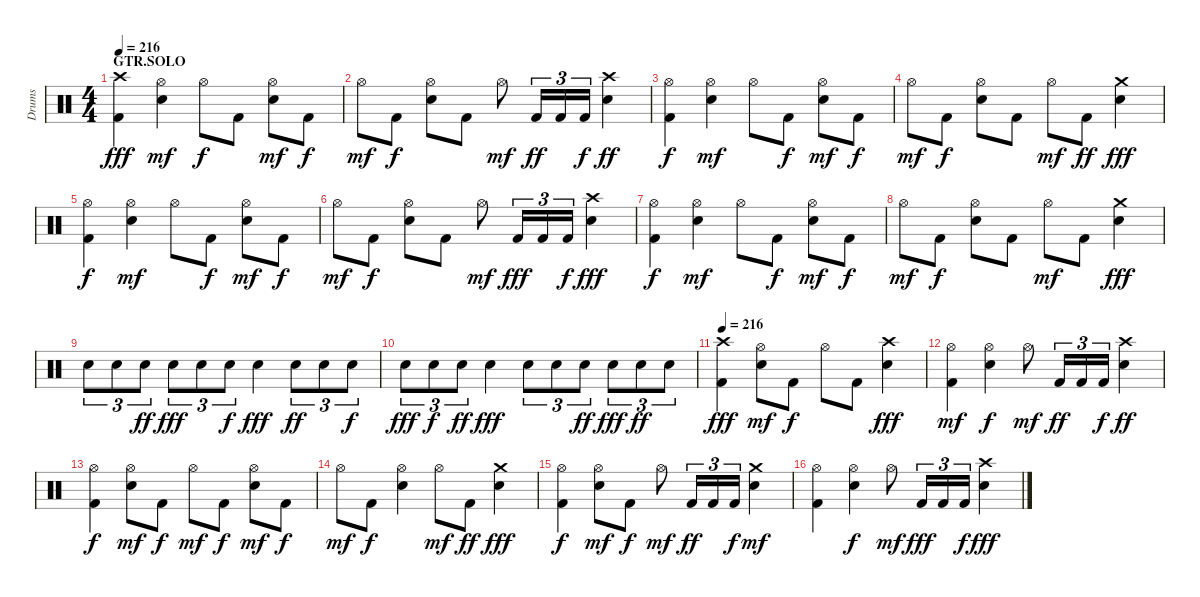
\track ("Drums" "Drums") {instrument percussion}
\staff {score}
\articulation defaults
\ts (4 4)
\section ("" "GTR.SOLO")
\tempo 216
\clef neutral
\ks c
("Crash high (hit)" "Kick (hit) 2").4{dy fff} ("Hi-Hat (open)" "Electric Snare (hit)").4{dy mf} "Hi-Hat (open)".8{dy f} "Kick (hit) 2".8 ("Hi-Hat (open)" "Electric Snare (hit)").8{dy mf} "Kick (hit) 2".8{dy f} |
"Hi-Hat (open)".8{dy mf} "Kick (hit) 2".8{dy f} ("Hi-Hat (open)" "Electric Snare (hit)").8 "Kick (hit) 2".8 "Hi-Hat (open)".8{dy mf} "Kick (hit) 2".16{tu (3 2) dy ff} "Kick (hit) 2".16{tu (3 2)} "Kick (hit) 2".16{tu (3 2) dy f} ("Crash high (hit)" "Electric Snare (hit)").4{dy ff} |
("Hi-Hat (open)" "Kick (hit) 2").4{dy f} ("Hi-Hat (open)" "Electric Snare (hit)").4{dy mf} "Hi-Hat (open)".8 "Kick (hit) 2".8{dy f} ("Hi-Hat (open)" "Electric Snare (hit)").8{dy mf} "Kick (hit) 2".8{dy f} |
"Hi-Hat (open)".8{dy mf} "Kick (hit) 2".8{dy f} ("Hi-Hat (open)" "Electric Snare (hit)").8 "Kick (hit) 2".8 "Hi-Hat (open)".8{dy mf} "Kick (hit) 2".8{dy ff} ("Crash medium (hit)" "Electric Snare (hit)").4{dy fff} |
("Hi-Hat (open)" "Kick (hit) 2").4{dy f} ("Hi-Hat (open)" "Electric Snare (hit)").4{dy mf} "Hi-Hat (open)".8 "Kick (hit) 2".8{dy f} ("Hi-Hat (open)" "Electric Snare (hit)").8{dy mf} "Kick (hit) 2".8{dy f} |
"Hi-Hat (open)".8{dy mf} "Kick (hit) 2".8{dy f} ("Hi-Hat (open)" "Electric Snare (hit)").8 "Kick (hit) 2".8 "Hi-Hat (open)".8{dy mf} "Kick (hit) 2".16{tu (3 2) dy fff} "Kick (hit) 2".16{tu (3 2)} "Kick (hit) 2".16{tu (3 2) dy f} ("Crash high (hit)" "Electric Snare (hit)").4{dy fff} |
("Hi-Hat (open)" "Kick (hit) 2").4{dy f} ("Hi-Hat (open)" "Electric Snare (hit)").4{dy mf} "Hi-Hat (open)".8 "Kick (hit) 2".8{dy f} ("Hi-Hat (open)" "Electric Snare (hit)").8{dy mf} "Kick (hit) 2".8{dy f} |
"Hi-Hat (open)".8{dy mf} "Kick (hit) 2".8{dy f} ("Hi-Hat (open)" "Electric Snare (hit)").8 "Kick (hit) 2".8 "Hi-Hat (open)".8{dy mf} "Kick (hit) 2".8 ("Crash medium (hit)" "Electric Snare (hit)").4{dy fff} |
"Electric Snare (hit)".8{tu (3 2)} "Electric Snare (hit)".8{tu (3 2)} "Electric Snare (hit)".8{tu (3 2) dy ff} "Electric Snare (hit)".8{tu (3 2) dy fff} "Electric Snare (hit)".8{tu (3 2)} "Electric Snare (hit)".8{tu (3 2) dy f} "Electric Snare (hit)".4{dy fff} "Electric Snare (hit)".8{tu (3 2) dy ff} "Electric Snare (hit)".8{tu (3 2)} "Electric Snare (hit)".8{tu (3 2) dy f} |
"Electric Snare (hit)".8{tu (3 2) dy fff} "Electric Snare (hit)".8{tu (3 2) dy f} "Electric Snare (hit)".8{tu (3 2) dy ff} "Electric Snare (hit)".4{dy fff} "Electric Snare (hit)".8{tu (3 2)} "Electric Snare (hit)".8{tu (3 2)} "Electric Snare (hit)".8{tu (3 2) dy ff} "Electric Snare (hit)".8{tu (3 2) dy fff} "Electric Snare (hit)".8{tu (3 2) dy ff} "Electric Snare (hit)".8{tu (3 2)} |
\tempo 216
("Crash high (hit)" "Kick (hit) 2").4{dy fff} ("Hi-Hat (open)" "Electric Snare (hit)").8{dy mf} "Kick (hit) 2".8{dy f} "Hi-Hat (open)".8 "Kick (hit) 2".8 ("Crash high (hit)" "Electric Snare (hit)").4{dy fff} |
("Hi-Hat (open)" "Kick (hit) 2").4{dy mf} ("Hi-Hat (open)" "Electric Snare (hit)").4{dy f} "Hi-Hat (open)".8{dy mf} "Kick (hit) 2".16{tu (3 2) dy ff} "Kick (hit) 2".16{tu (3 2)} "Kick (hit) 2".16{tu (3 2) dy f} ("Crash high (hit)" "Electric Snare (hit)").4{dy ff} |
("Hi-Hat (open)" "Kick (hit) 2").4{dy f} ("Hi-Hat (open)" "Electric Snare (hit)").8{dy mf} "Kick (hit) 2".8{dy f} "Hi-Hat (open)".8{dy mf} "Kick (hit) 2".8{dy f} ("Hi-Hat (open)" "Electric Snare (hit)").8{dy mf} "Kick (hit) 2".8{dy f} |
"Hi-Hat (open)".8{dy mf} "Kick (hit) 2".8{dy f} ("Hi-Hat (open)" "Electric Snare (hit)").4 "Hi-Hat (open)".8{dy mf} "Kick (hit) 2".8{dy ff} ("Crash medium (hit)" "Electric Snare (hit)").4{dy fff} |
("Hi-Hat (open)" "Kick (hit) 2").4{dy f} ("Hi-Hat (open)" "Electric Snare (hit)").8{dy mf} "Kick (hit) 2".8{dy f} "Hi-Hat (open)".8{dy mf} "Kick (hit) 2".16{tu (3 2) dy ff} "Kick (hit) 2".16{tu (3 2)} "Kick (hit) 2".16{tu (3 2) dy f} ("Crash medium (hit)" "Electric Snare (hit)").4{dy mf} |
("Hi-Hat (open)" "Kick (hit) 2").4 ("Hi-Hat (open)" "Electric Snare (hit)").4{dy f} "Hi-Hat (open)".8{dy mf} "Kick (hit) 2".16{tu (3 2) dy fff} "Kick (hit) 2".16{tu (3 2)} "Kick (hit) 2".16{tu (3 2) dy f} ("Crash high (hit)" "Electric Snare (hit)").4{dy fff}
